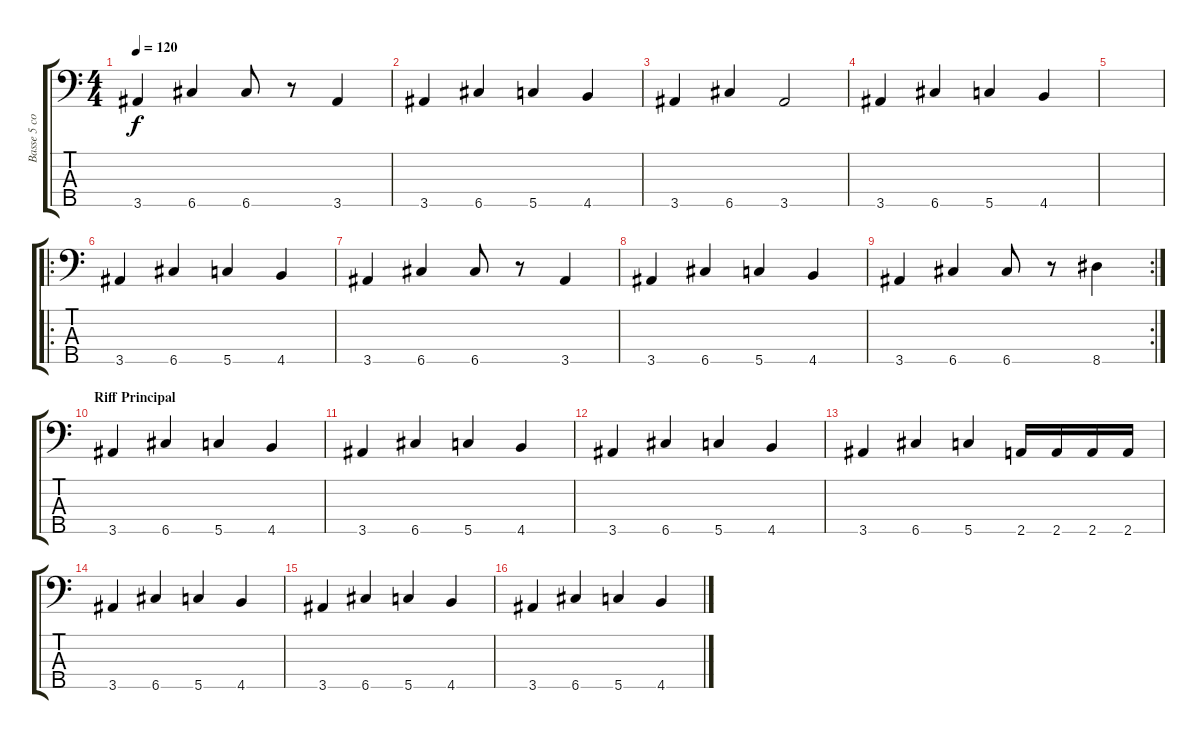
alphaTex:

\track ("Basse 5 cordes" "Basse 5 co") {instrument slapbass2}
\staff {score tabs}
\tuning (Eb3 Bb2 F2 C2 G1) {hide}
\ts (4 4)
\tempo 120
\clef f4
\ks c
3.5.4{dy f} 6.5.4 6.5.8 r.8 3.5.4 |
3.5.4 6.5.4 5.5.4 4.5.4 |
3.5.4 6.5.4 3.5.2 |
3.5.4 6.5.4 5.5.4 4.5.4 |
|
\ro
3.5.4 6.5.4 5.5.4 4.5.4 |
3.5.4 6.5.4 6.5.8 r.8 3.5.4 |
3.5.4 6.5.4 5.5.4 4.5.4 |
\rc 2
3.5.4 6.5.4 6.5.8 r.8 8.5.4 |
\section ("" "Riff Principal")
3.5.4 6.5.4 5.5.4 4.5.4 |
3.5.4 6.5.4 5.5.4 4.5.4 |
3.5.4 6.5.4 5.5.4 4.5.4 |
3.5.4 6.5.4 5.5.4 2.5.16 2.5.16 2.5.16 2.5.16 |
3.5.4 6.5.4 5.5.4 4.5.4 |
3.5.4 6.5.4 5.5.4 4.5.4 |
3.5.4 6.5.4 5.5.4 4.5.4
